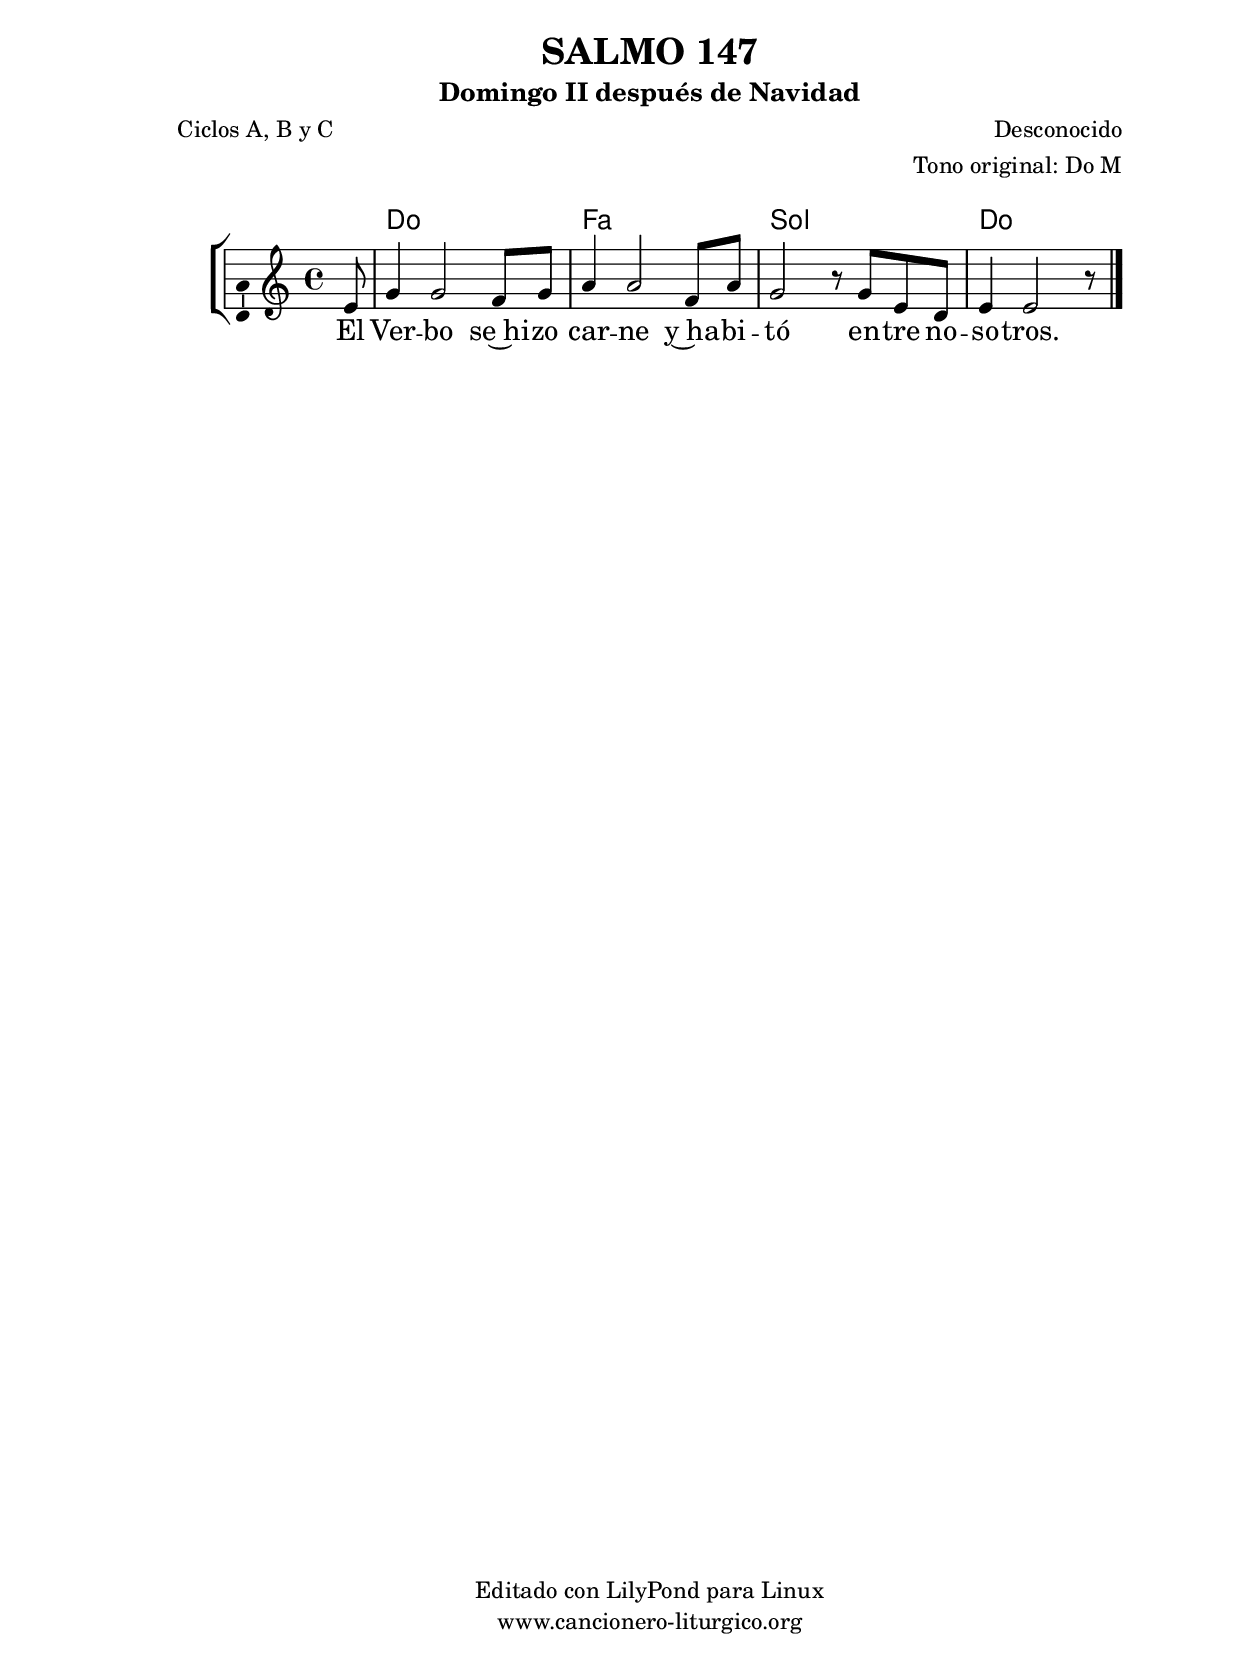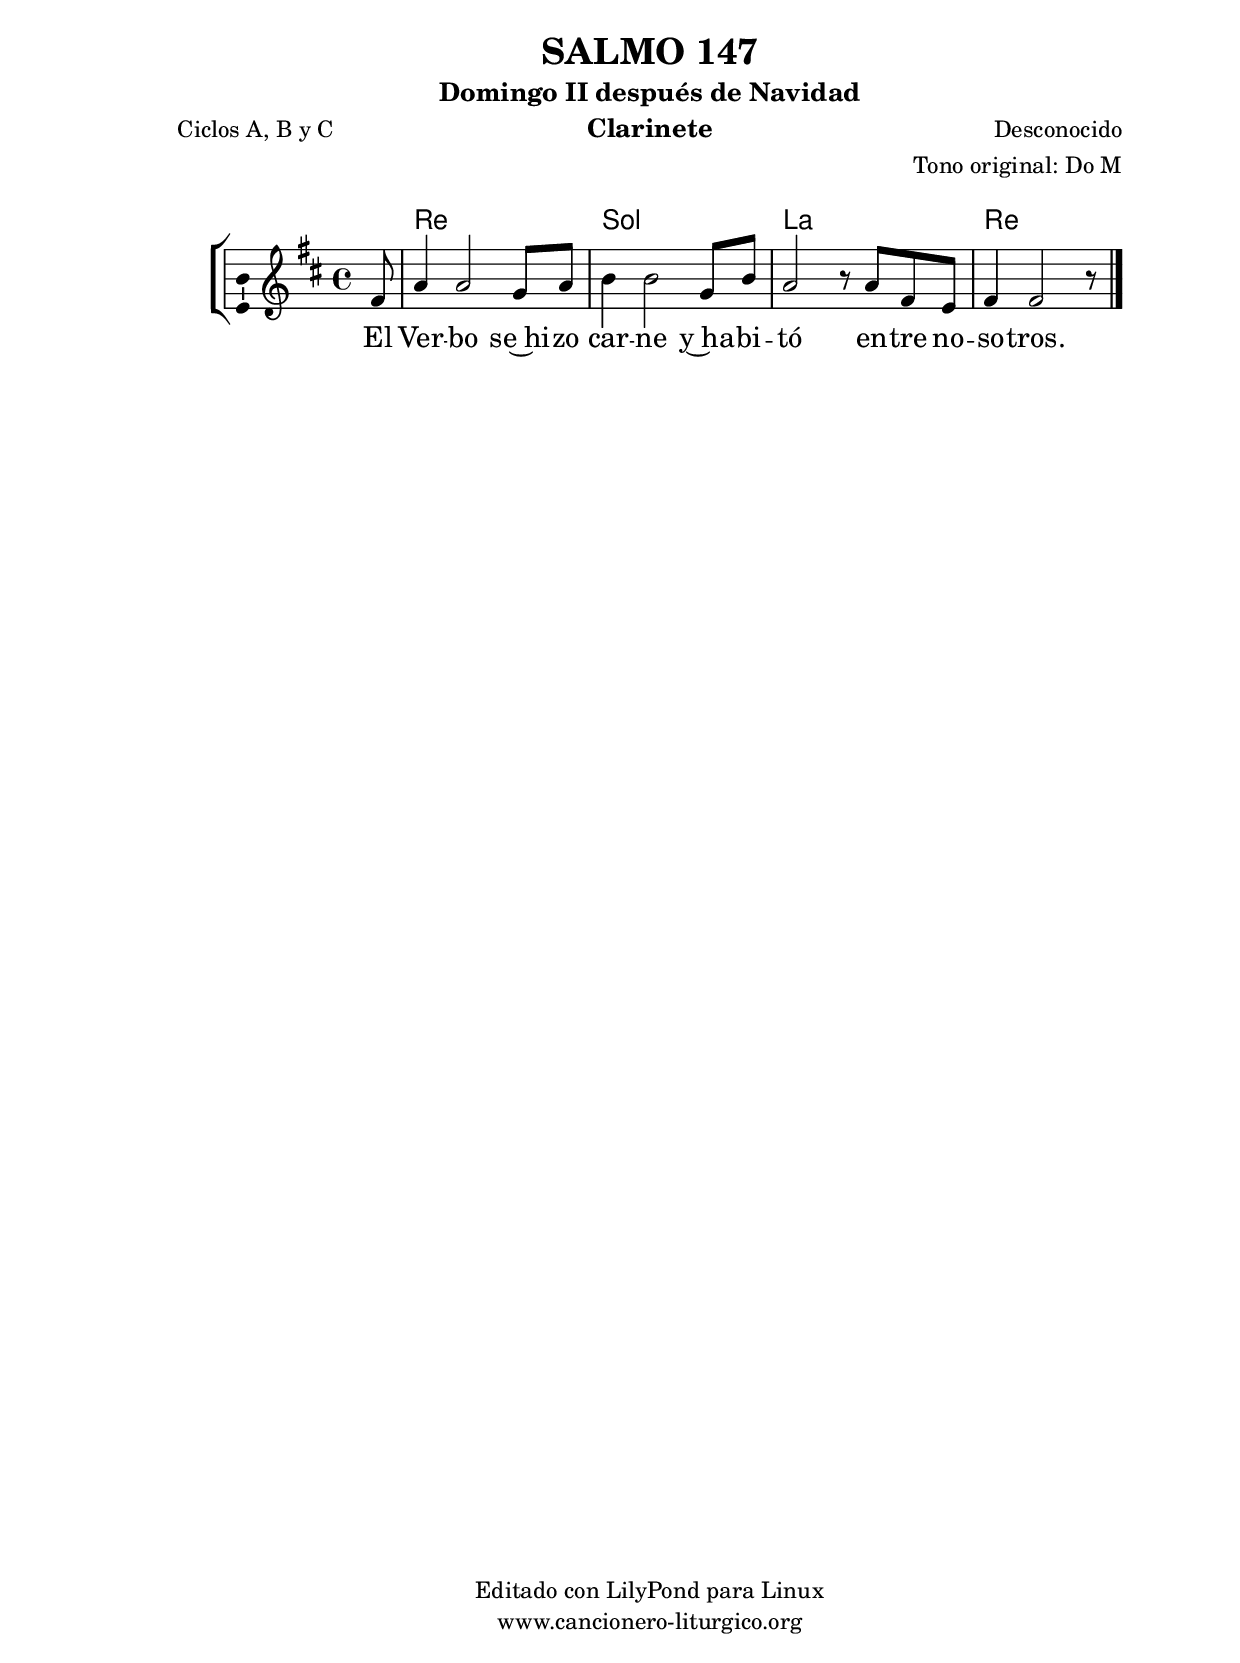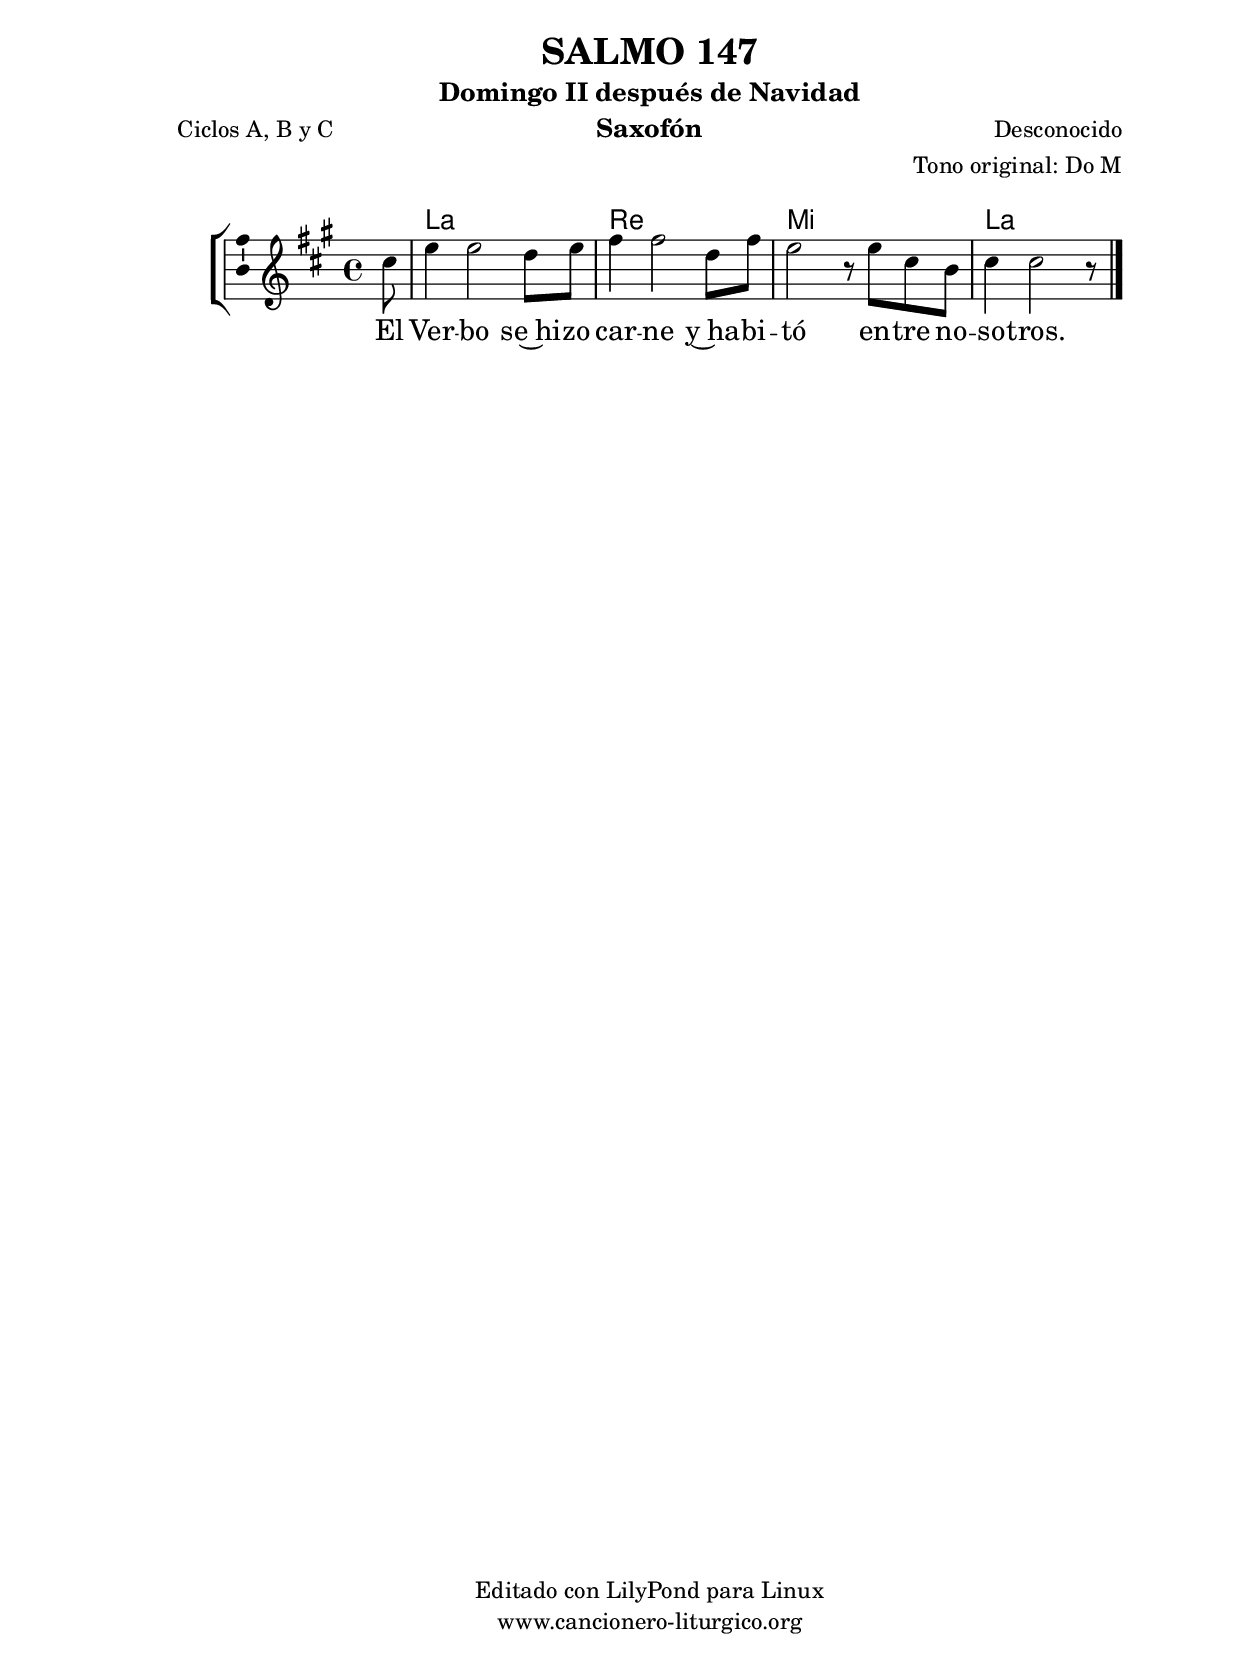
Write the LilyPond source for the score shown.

%
%para convertir .midi en .wav:
%timidity filename.midi -Ow -o finename.wav
%
%
%Para convertir de .wav a .mp3:
%lame -h -m j filename.wav
%
%
%para escuchar el midi:
%timidity nombrefichero.midi
%


%versión de lilypond para la que se ha escrito esta partitura:
\version "2.16.0"

	%Tamaño papel
	#(set-default-paper-size "a4")
	%Tamaño partitura
	#(set-global-staff-size 20)
	%No responde al pulsar sobre una nota
	#(ly:set-option 'point-and-click #f)

%parámetros del encabezamiento:
\header {
	title = "SALMO 147"
	subtitle = "Domingo II después de Navidad"
	composer = "Desconocido"
	poet = "Ciclos A, B y C"
	meter = ""
	arranger = "Tono original: Do M"
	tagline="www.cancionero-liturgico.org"
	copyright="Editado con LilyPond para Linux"
	}

%parámetros asociados al papel:
\paper  {
	oddHeaderMarkup = \markup {\fill-line { \on-the-fly #not-first-page \fromproperty #'header:title \on-the-fly #not-first-page \fromproperty #'header:composer }}
	evenHeaderMarkup = \markup {\fill-line { \fromproperty #'header:composer \fromproperty #'header:title }}
	#(set-paper-size "a4")
	print-page-number = ##f
	first-page-number = 1
	print-first-page-number = ##f
%	head-separation = 3.0 \cm
	top-margin = 2.0 \cm
	bottom-margin = 0.5\cm
%%%	bottom-margin = -1.0\cm
	left-margin = 3.0 \cm
	line-width = 16.0 \cm 
	indent = 8\mm
	interscoreline = 2.\mm
	between-system-space = 15\mm
%	para que las partituras no llenen la hoja:
	ragged-bottom = ##t
%	idem para la última hoja:
	ragged-last-bottom = ##f
%	para que las partituras llenen el ancho del papel:
	ragged-last = ##f
	after-title-space = 2.5 \cm
%page-count=1
%system-count=8

	%Flexible Vertical Spacing
%	markup-markup-spacing =
%	#'((basic-distance . 15) (minimum-distance . 15) (padding . 3))
	markup-system-spacing =
	#'((basic-distance . 15) (minimum-distance . 15) (padding . 3))
	system-system-spacing =
	#'((basic-distance . 15) (minimum-distance . 15) (padding . 3))
	score-system-spacing =
	#'((basic-distance . 15) (minimum-distance . 15) (padding . 5))
%	top-system-spacing = % header
%	#'((basic-distance . 8) (minimum-distance . 0) (padding . 3))
%	top-markup-spacing =
%	#'((basic-distance . 20) (minimum-distance . 20) (padding . 3))
	last-bottom-spacing = % footer
	#'((basic-distance . 5) (minimum-distance . 5) (padding . 3))
%	score-markup-spacing =
%	#'((basic-distance . 16) (minimum-distance . 13) (padding . 3))

	}


%parámetros que afectan a toda la partitura:
global =  {
	%clave de sol (G):
	\clef G
	%armadura:
%	\transpose d ees
	\key c \major
	\tempo 4=110
	\set Score.tempoHideNote = ##t
	}


acordes = {
	\italianChords
	\chordmode {
%	\transpose d ees
{

s8
c1 f g c2.. %s8

	}
	}
}

melodia = 
%	\transpose d ees
{
	\relative c'{

\time 4/4
\partial8
e8
g4 g2 f8 g
a4 a2 f8 a
g2 r8 g8 e d
e4 e2 r8 %s8

	\bar "|."
	}
	}


texto = \lyricmode {
El Ver -- bo se~hi -- zo car -- ne y~ha -- bi -- tó en -- tre no -- so -- tros.
	}


acordesStaff = \context ChordNames = acordesStaff <<
	\set chordChanges = ##t
	\acordes
	>>


vozStaff = \context Voice = vozStaff
\with {\consists "Ambitus_engraver"}
<<
%	\set Staff.instrumentName = ""
%	\set Staff.shortInstrumentName = ""
%	\set Staff.midiInstrument = #"clarinet"
%	\set Staff.midiInstrument = #"cello"
%	\set Staff.midiInstrument = #"flute"
	\set Staff.midiInstrument = #"electric guitar (jazz)"
%	\set Staff.midiInstrument = #"english horn"
%	\set Staff.midiInstrument = #"violin"
%	\set Staff.midiInstrument = #"glockenspiel"
	\set Staff.midiMinimumVolume = #0.7
	\set Staff.midiMaximumVolume = #0.9
	\global
	\melodia
	>>


textoStaff = \context Lyrics = textoStaff <<
	\lyricsto vozStaff \texto
	>>

\book {
	\score {
		\context ChoirStaff {
			\override StaffGroup.SystemStartBracket #'collapse-height = #1
			\override Score.SystemStartBar #'collapse-height = #1
			<<
			\acordesStaff
			\vozStaff
			\textoStaff
			>>
			}
		\layout {
	    		\context {
				\Lyrics
				\override LyricText #'font-size = #2
				}
	   		 \context {
				\Score
				%fontSize = #3
				\override StaffSymbol #'staff-space = #(magstep +3)
				%\override Beam #'thickness = #0.55
				%\override SpacingSpanner #'spacing-increment = #1.0
				%\override Slur #'height-limit = #1.5
				}
			}
		}
	\score {
		\unfoldRepeats
		\context ChoirStaff {
			<<
			\acordesStaff
			\vozStaff
			>>
			}
		\midi {
	  		\context {
	  			\Score
				tempoWholesPerMinute = #(ly:make-moment 70 4)
				}
			}
		}
	}

%Partitura para clarinete
#(define output-suffix "C")
\book {
	\header{
		instrument = "Clarinete"
		}
	\score {
		\context ChoirStaff {
			\override StaffGroup.SystemStartBracket #'collapse-height = #1
			\override Score.SystemStartBar #'collapse-height = #1
\transpose c d
			<<
			\acordesStaff
			\vozStaff
			\textoStaff
			>>
			}
		\layout {
	    		\context {
				\Lyrics
				\override LyricText #'font-size = #2
				}
	   		 \context {
				\Score
				%fontSize = #3
				\override StaffSymbol #'staff-space = #(magstep +3)
				%\override Beam #'thickness = #0.55
				%\override SpacingSpanner #'spacing-increment = #1.0
				%\override Slur #'height-limit = #1.5
				}
			}
		}
	}

%Partitura para saxofón
#(define output-suffix "S")
\book {
	\header{
		instrument = "Saxofón"
		}
	\score {
		\context ChoirStaff {
			\override StaffGroup.SystemStartBracket #'collapse-height = #1
			\override Score.SystemStartBar #'collapse-height = #1
\transpose c a
			<<
			\acordesStaff
			\vozStaff
			\textoStaff
			>>
			}
		\layout {
	    		\context {
				\Lyrics
				\override LyricText #'font-size = #2
				}
	   		 \context {
				\Score
				%fontSize = #3
				\override StaffSymbol #'staff-space = #(magstep +3)
				%\override Beam #'thickness = #0.55
				%\override SpacingSpanner #'spacing-increment = #1.0
				%\override Slur #'height-limit = #1.5
				}
			}
		}
	}

